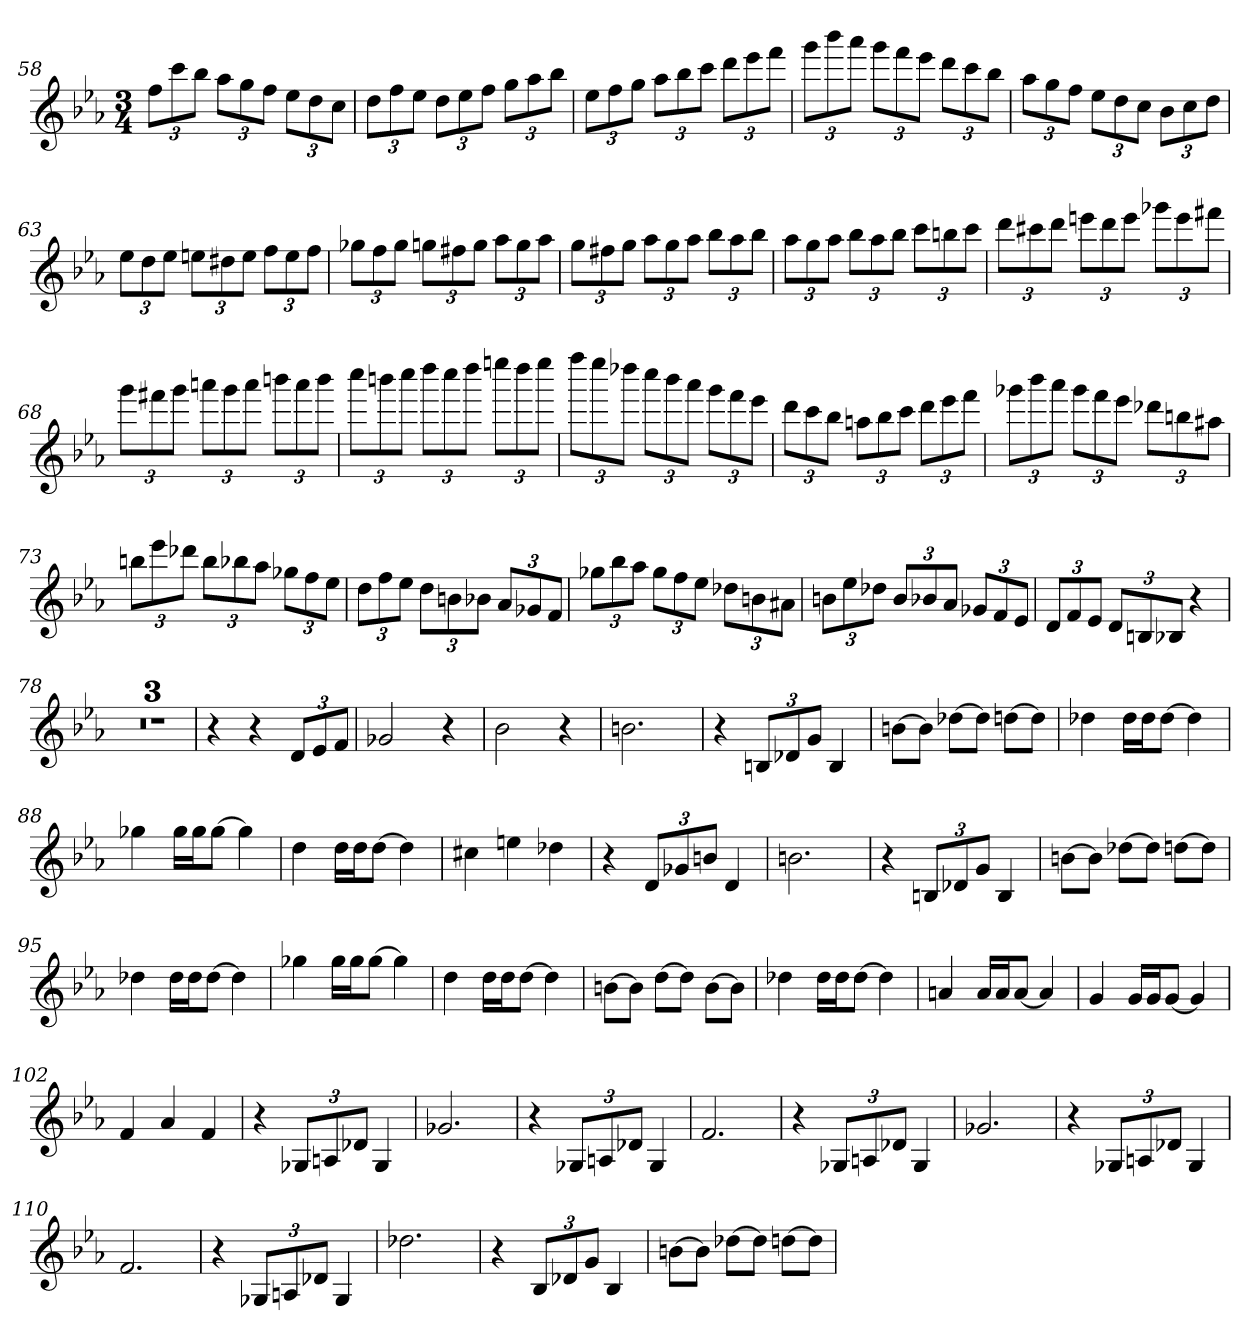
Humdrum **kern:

**kern
*part1
*staff1
*clefG2
*k[b-e-a-]
*E-:
*M3/4
=58
12ff\L
12ccc\
12bb-\J
12aa-\L
12gg\
12ff\J
12ee-\L
12dd\
12cc\J
=59
12dd\L
12ff\
12ee-\J
12dd\L
12ee-\
12ff\J
12gg\L
12aa-\
12bb-\J
=60
12ee-\L
12ff\
12gg\J
12aa-\L
12bb-\
12ccc\J
12ddd\L
12eee-\
12fff\J
=61
12ggg\L
12bbb-\
12aaa-\J
12ggg\L
12fff\
12eee-\J
12ddd\L
12ccc\
12bb-\J
=62
12aa-\L
12gg\
12ff\J
12ee-\L
12dd\
12cc\J
12b-\L
12cc\
12dd\J
=63
12ee-\L
12dd\
12ee-\J
12een\L
12dd#X\
12ee\J
12ff\L
12ee\
12ff\J
=64
12gg-X\L
12ff\
12gg-\J
12ggn\L
12ff#X\
12gg\J
12aa-\L
12gg\
12aa-\J
=65
12gg\L
12ff#X\
12gg\J
12aa-\L
12gg\
12aa-\J
12bb-\L
12aa-\
12bb-\J
=66
12aa-\L
12gg\
12aa-\J
12bb-\L
12aa-\
12bb-\J
12ccc\L
12bbn\
12ccc\J
=67
12ddd\L
12ccc#X\
12ddd\J
12eeen\L
12ddd\
12eee\J
12ggg-X\L
12eee\
12fff#X\J
=68
12ggg\L
12fff#X\
12ggg\J
12aaan\L
12ggg\
12aaa\J
12bbbn\L
12aaa\
12bbb\J
=69
12cccc\L
12bbbn\
12cccc\J
12dddd\L
12cccc\
12dddd\J
12eeeen\L
12dddd\
12eeee\J
=70
12ffff\L
12eeee-\
12dddd-X\J
12cccc\L
12bbb-\
12aaa-\J
12ggg\L
12fff\
12eee-\J
=71
12ddd\L
12ccc\
12bb-\J
12aan\L
12bb-\
12ccc\J
12ddd\L
12eee-\
12fff\J
=72
12ggg-X\L
12bbb-\
12aaa-\J
12ggg-\L
12fff\
12eee-\J
12ddd-X\L
12bbn\
12aa#X\J
=73
12bbn\L
12eee-\
12ddd-X\J
12bb\L
12bb-X\
12aa-\J
12gg-X\L
12ff\
12ee-\J
=74
12dd\L
12ff\
12ee-\J
12dd\L
12bn\
12b-X\J
12a-/L
12g-X/
12f/J
=75
12gg-X\L
12bb-\
12aa-\J
12gg-\L
12ff\
12ee-\J
12dd-X\L
12bn\
12a#X\J
=76
12bn\L
12ee-\
12dd-X\J
12b/L
12b-X/
12a-/J
12g-X/L
12f/
12e-/J
=77
12d/L
12f/
12e-/J
12d/L
12Bn/
12B-X/J
4r
=78
2.r
=79
2.r
=80
2.r
=81
4r
4r
12d/L
12e-/
12f/J
=82
2g-X
4r
=83
2b-
4r
=84
2.bn
=85
4r
12Bn/L
12d-X/
12g/J
4B
=86
[8bn\L
8b\J]
[8dd-X\L
8dd-\J]
[8ddn\L
8dd\J]
=87
4dd-X
16dd-\LL
16dd-\J
[8dd-\J
4dd-]
=88
4gg-X
16gg-\LL
16gg-\J
[8gg-\J
4gg-]
=89
4dd
16dd\LL
16dd\J
[8dd\J
4dd]
=90
4cc#X
4een
4dd-X
=91
4r
12d/L
12g-X/
12bn/J
4d
=92
2.bn
=93
4r
12Bn/L
12d-X/
12g/J
4B
=94
[8bn\L
8b\J]
[8dd-X\L
8dd-\J]
[8ddn\L
8dd\J]
=95
4dd-X
16dd-\LL
16dd-\J
[8dd-\J
4dd-]
=96
4gg-X
16gg-\LL
16gg-\J
[8gg-\J
4gg-]
=97
4dd
16dd\LL
16dd\J
[8dd\J
4dd]
=98
[8bn\L
8b\J]
[8dd\L
8dd\J]
[8b\L
8b\J]
=99
4dd-X
16dd-\LL
16dd-\J
[8dd-\J
4dd-]
=100
4an
16a/LL
16a/J
[8a/J
4a]
=101
4g
16g/LL
16g/J
[8g/J
4g]
=102
4f
4a-
4f
=103
4r
12G-X/L
12An/
12d-X/J
4G-
=104
2.g-X
=105
4r
12G-X/L
12An/
12d-X/J
4G-
=106
2.f
=107
4r
12G-X/L
12An/
12d-X/J
4G-
=108
2.g-X
=109
4r
12G-X/L
12An/
12d-X/J
4G-
=110
2.f
=111
4r
12G-X/L
12An/
12d-X/J
4G-
=112
2.dd-X
=113
4r
12B-/L
12d-X/
12g/J
4B-
=114
[8bn\L
8b\J]
[8dd-X\L
8dd-\J]
[8ddn\L
8dd\J]
=
*-
